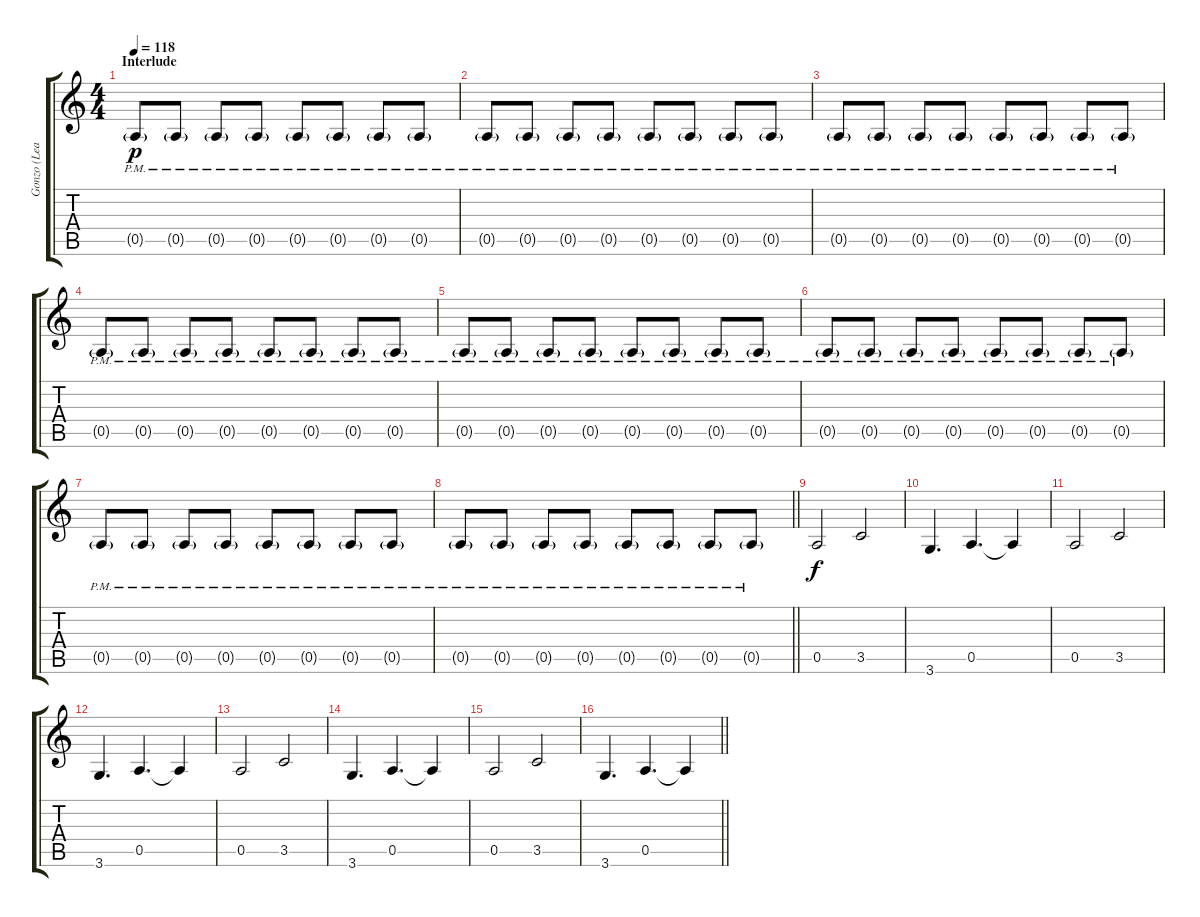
\track ("Gonzo (Lead)" "Gonzo (Lea") {instrument overdrivenguitar}
\staff {score tabs}
\tuning (E4 B3 G3 D3 A2 E2) {hide}
\ts (4 4)
\section ("" "Interlude")
\tempo 118
\clef g2
\ks c
0.5{g pm}.8{dy p} 0.5{g pm}.8 0.5{g pm}.8 0.5{g pm}.8 0.5{g pm}.8 0.5{g pm}.8 0.5{g pm}.8 0.5{g pm}.8 |
0.5{g pm}.8 0.5{g pm}.8 0.5{g pm}.8 0.5{g pm}.8 0.5{g pm}.8 0.5{g pm}.8 0.5{g pm}.8 0.5{g pm}.8 |
0.5{g pm}.8 0.5{g pm}.8 0.5{g pm}.8 0.5{g pm}.8 0.5{g pm}.8 0.5{g pm}.8 0.5{g pm}.8 0.5{g pm}.8 |
0.5{g pm}.8 0.5{g pm}.8 0.5{g pm}.8 0.5{g pm}.8 0.5{g pm}.8 0.5{g pm}.8 0.5{g pm}.8 0.5{g pm}.8 |
0.5{g pm}.8 0.5{g pm}.8 0.5{g pm}.8 0.5{g pm}.8 0.5{g pm}.8 0.5{g pm}.8 0.5{g pm}.8 0.5{g pm}.8 |
0.5{g pm}.8 0.5{g pm}.8 0.5{g pm}.8 0.5{g pm}.8 0.5{g pm}.8 0.5{g pm}.8 0.5{g pm}.8 0.5{g pm}.8 |
0.5{g pm}.8 0.5{g pm}.8 0.5{g pm}.8 0.5{g pm}.8 0.5{g pm}.8 0.5{g pm}.8 0.5{g pm}.8 0.5{g pm}.8 |
\barLineRight lightlight
0.5{g pm}.8 0.5{g pm}.8 0.5{g pm}.8 0.5{g pm}.8 0.5{g pm}.8 0.5{g pm}.8 0.5{g pm}.8 0.5{g pm}.8 |
0.5.2{dy f} 3.5.2 |
3.6.4{d} 0.5.4{d} 0.5{t}.4 |
0.5.2 3.5.2 |
3.6.4{d} 0.5.4{d} 0.5{t}.4 |
0.5.2 3.5.2 |
3.6.4{d} 0.5.4{d} 0.5{t}.4 |
0.5.2 3.5.2 |
\barLineRight lightlight
3.6.4{d} 0.5.4{d} 0.5{t}.4
